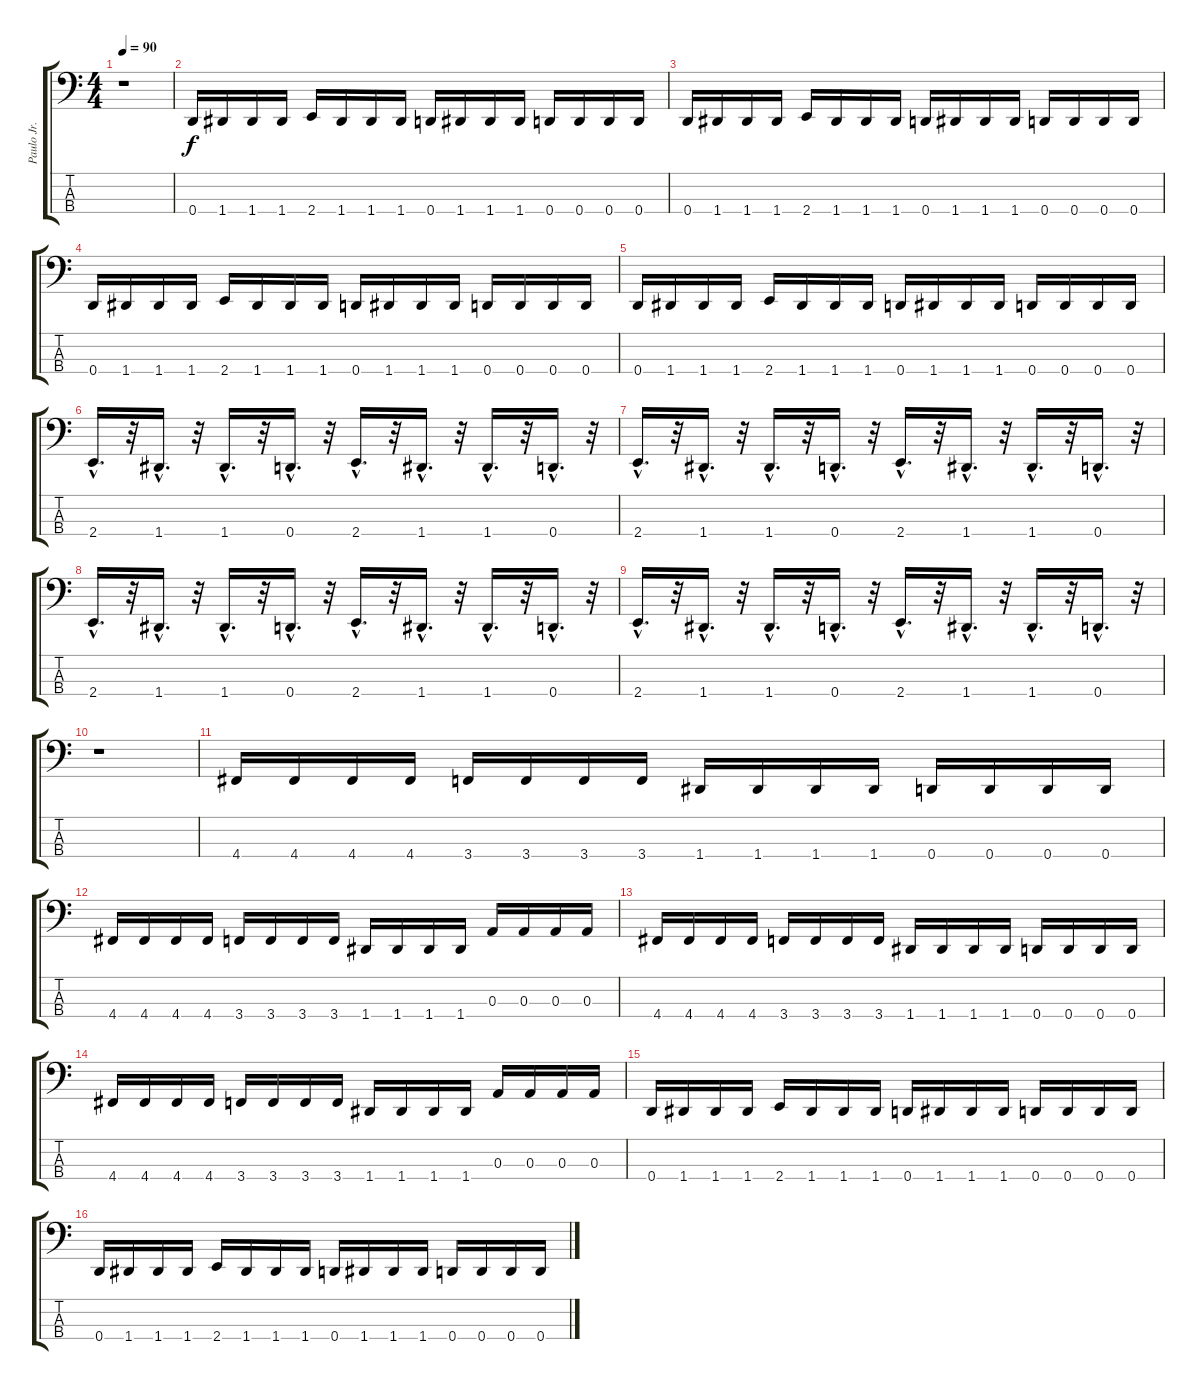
\track ("Paulo Jr." "Paulo Jr.") {instrument electricbasspick}
\staff {score tabs}
\tuning (G2 D2 A1 D1) {hide}
\ts (4 4)
\tempo 90
\clef f4
\ks c
r.1{dy f} |
\section ("" "")
0.4.16 1.4.16 1.4.16 1.4.16 2.4.16 1.4.16 1.4.16 1.4.16 0.4.16 1.4.16 1.4.16 1.4.16 0.4.16 0.4.16 0.4.16 0.4.16 |
0.4.16 1.4.16 1.4.16 1.4.16 2.4.16 1.4.16 1.4.16 1.4.16 0.4.16 1.4.16 1.4.16 1.4.16 0.4.16 0.4.16 0.4.16 0.4.16 |
0.4.16 1.4.16 1.4.16 1.4.16 2.4.16 1.4.16 1.4.16 1.4.16 0.4.16 1.4.16 1.4.16 1.4.16 0.4.16 0.4.16 0.4.16 0.4.16 |
0.4.16 1.4.16 1.4.16 1.4.16 2.4.16 1.4.16 1.4.16 1.4.16 0.4.16 1.4.16 1.4.16 1.4.16 0.4.16 0.4.16 0.4.16 0.4.16 |
\section ("" "")
2.4{hac}.16{d} r.32 1.4{hac}.16{d} r.32 1.4{hac}.16{d} r.32 0.4{hac}.16{d} r.32 2.4{hac}.16{d} r.32 1.4{hac}.16{d} r.32 1.4{hac}.16{d} r.32 0.4{hac}.16{d} r.32 |
2.4{hac}.16{d} r.32 1.4{hac}.16{d} r.32 1.4{hac}.16{d} r.32 0.4{hac}.16{d} r.32 2.4{hac}.16{d} r.32 1.4{hac}.16{d} r.32 1.4{hac}.16{d} r.32 0.4{hac}.16{d} r.32 |
2.4{hac}.16{d} r.32 1.4{hac}.16{d} r.32 1.4{hac}.16{d} r.32 0.4{hac}.16{d} r.32 2.4{hac}.16{d} r.32 1.4{hac}.16{d} r.32 1.4{hac}.16{d} r.32 0.4{hac}.16{d} r.32 |
2.4{hac}.16{d} r.32 1.4{hac}.16{d} r.32 1.4{hac}.16{d} r.32 0.4{hac}.16{d} r.32 2.4{hac}.16{d} r.32 1.4{hac}.16{d} r.32 1.4{hac}.16{d} r.32 0.4{hac}.16{d} r.32 |
r.1 |
\section ("" "")
4.4.16 4.4.16 4.4.16 4.4.16 3.4.16 3.4.16 3.4.16 3.4.16 1.4.16 1.4.16 1.4.16 1.4.16 0.4.16 0.4.16 0.4.16 0.4.16 |
4.4.16 4.4.16 4.4.16 4.4.16 3.4.16 3.4.16 3.4.16 3.4.16 1.4.16 1.4.16 1.4.16 1.4.16 0.3.16 0.3.16 0.3.16 0.3.16 |
4.4.16 4.4.16 4.4.16 4.4.16 3.4.16 3.4.16 3.4.16 3.4.16 1.4.16 1.4.16 1.4.16 1.4.16 0.4.16 0.4.16 0.4.16 0.4.16 |
4.4.16 4.4.16 4.4.16 4.4.16 3.4.16 3.4.16 3.4.16 3.4.16 1.4.16 1.4.16 1.4.16 1.4.16 0.3.16 0.3.16 0.3.16 0.3.16 |
\section ("" "")
0.4.16 1.4.16 1.4.16 1.4.16 2.4.16 1.4.16 1.4.16 1.4.16 0.4.16 1.4.16 1.4.16 1.4.16 0.4.16 0.4.16 0.4.16 0.4.16 |
0.4.16 1.4.16 1.4.16 1.4.16 2.4.16 1.4.16 1.4.16 1.4.16 0.4.16 1.4.16 1.4.16 1.4.16 0.4.16 0.4.16 0.4.16 0.4.16
